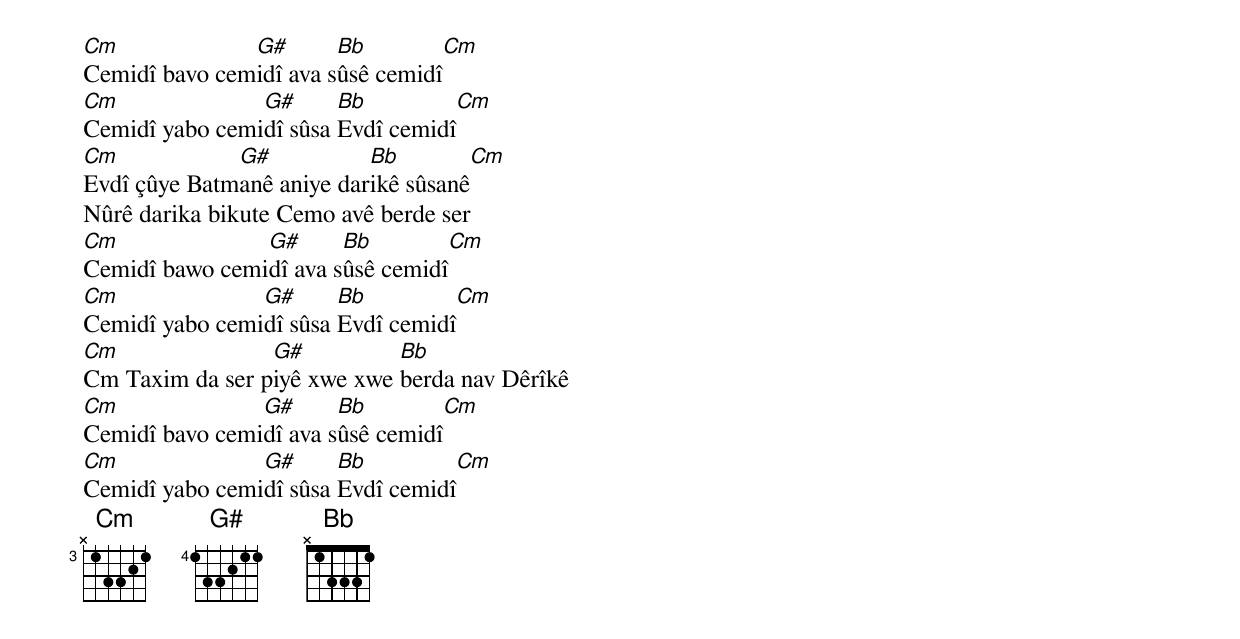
Cm             G#       Bb         Cm
Cemidî bavo cemidî ava sûsê cemidî
Cm              G#      Bb          Cm
Cemidî yabo cemidî sûsa Evdî cemidî
Cm            G#           Bb            Cm
Evdî çûye Batmanê aniye darikê sûsanê
Nûrê darika bikute Cemo avê berde ser
Cm              G#      Bb          Cm
Cemidî bawo cemidî ava sûsê cemidî
Cm              G#      Bb          Cm
Cemidî yabo cemidî sûsa Evdî cemidî
Cm               G#          Bb
Cm Taxim da ser piyê xwe xwe berda nav Dêrîkê
Cm              G#      Bb         Cm
Cemidî bavo cemidî ava sûsê cemidî
Cm              G#      Bb          Cm
Cemidî yabo cemidî sûsa Evdî cemidî
